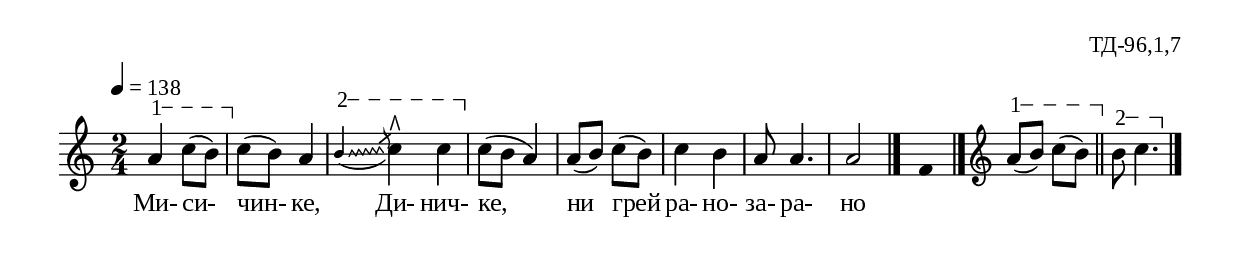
%{
TD_096_1_07
%}

\include "td-preamble.ly"

\score {
\relative c'' {
\tempo 4 = 138
  \time 2/4
  \override Glissando #'style = #'zigzag
\varA  
  a4\startTextSpan c8([ b\stopTextSpan)] | 
  c8([ b)] a4 | 
\varB  
  \noteFi \acciaccatura b8\startTextSpan\glissando c4^\rtoe c4\stopTextSpan | 
  c8([b] a4) | a8([ b]) c8([b]) | c4 b | a8 a4. | a2
 \bar "|." 
 s4 \fixB f4 \fixC
  \bar "|." 
\endm 
\varA  
  a8\startTextSpan([ b)] c8([ b\stopTextSpan)] \bar "||" 
\varB  
  b8\startTextSpan c4.\stopTextSpan 
  \bar "|." 
}
\addlyrics { Ми- си- чин- ке, Ди- нич- ке, ни грей ра- но- за- ра- но }
%
\layout {
  indent = #0
  line-width = 190\mm
  ragged-right=##f
}
%
\midi { 
	\context {
		\Score
		tempoWholesPerMinute = #(ly:make-moment 138 4)
		}
	}
}
%
\header{
  opus = "ТД-96,1,7"
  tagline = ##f
}


